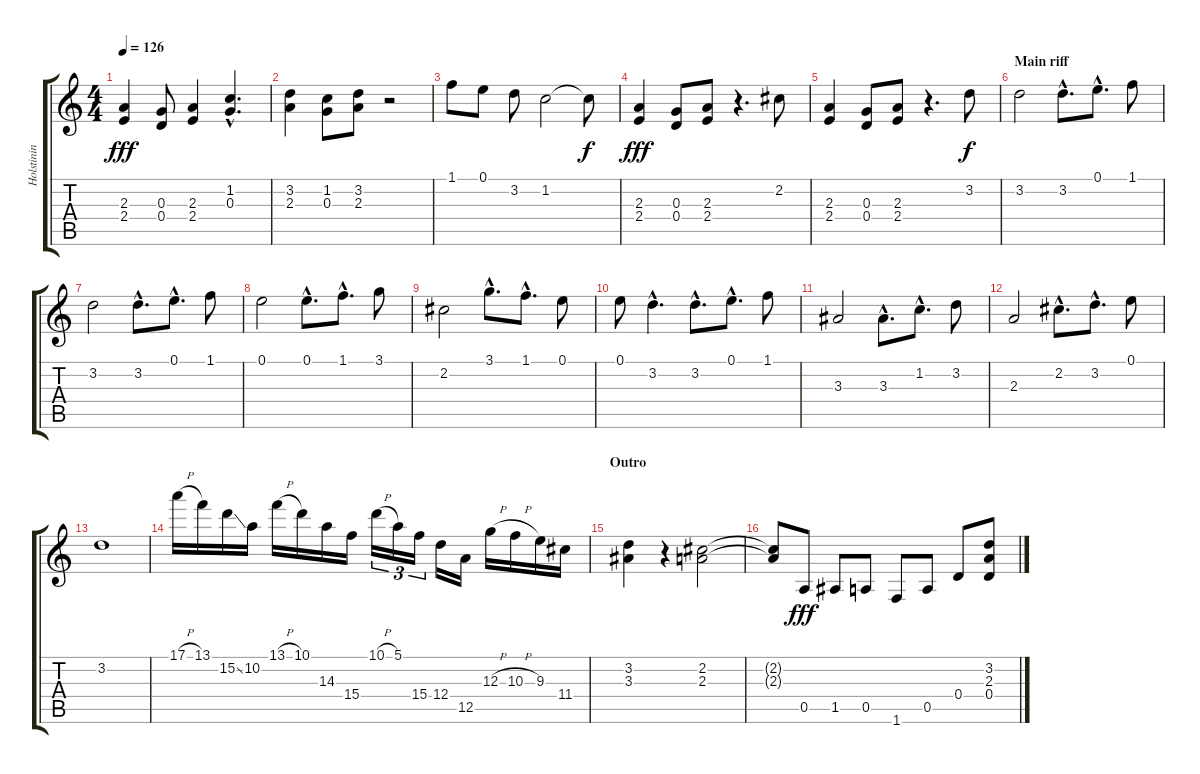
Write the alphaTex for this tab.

\track ("Holstinin" "Holstinin") {instrument distortionguitar}
\staff {score tabs}
\tuning (E4 B3 G3 D3 A2 E2) {hide}
\ts (4 4)
\tempo 126
\clef g2
\ks c
(2.3 2.4).4{dy fff} (0.3 0.4).8 (2.3 2.4).4 (1.2{hac} 0.3{hac}).4{d} |
(3.2 2.3).4 (1.2 0.3).8 (3.2 2.3).8 r.2 |
1.1.8 0.1.8 3.2.8 1.2.2 1.2{t}.8{dy f} |
(2.3 2.4).4{dy fff} (0.3 0.4).8 (2.3 2.4).8 r.4{d} 2.2.8 |
(2.3 2.4).4 (0.3 0.4).8 (2.3 2.4).8 r.4{d} 3.2.8{dy f} |
\section ("" "Main riff")
3.2.2{volume 16} 3.2{hac}.8{d} 0.1{hac}.8{d} 1.1.8 |
3.2.2 3.2{hac}.8{d} 0.1{hac}.8{d} 1.1.8 |
0.1.2 0.1{hac}.8{d} 1.1{hac}.8{d} 3.1.8 |
2.2.2 3.1{hac}.8{d} 1.1{hac}.8{d} 0.1.8 |
0.1.8 3.2{hac}.4{d} 3.2{hac}.8{d} 0.1{hac}.8{d} 1.1.8 |
3.3.2 3.3{hac}.8{d} 1.2{hac}.8{d} 3.2.8 |
2.3.2 2.2{hac}.8{d} 3.2{hac}.8{d} 0.1.8 |
3.2.1 |
17.1{h}.16 13.1.16 15.2{ss}.16 10.2.16 13.1{h}.16 10.1.16 14.3.16 15.4.16 10.1{h}.16{tu (3 2)} 5.1.16{tu (3 2)} 15.4.16{tu (3 2)} 12.4.16 12.5.16 12.3{h}.16 10.3{h}.16 9.3.16 11.4.16 |
\section ("" "Outro")
(3.2 3.3).4 r.4 (2.2 2.3).2 |
(2.2{t} 2.3{t}).8 0.5.8{dy fff} 1.5.8 0.5.8 1.6.8 0.5.8 0.4.8 (3.2 2.3 0.4).8
